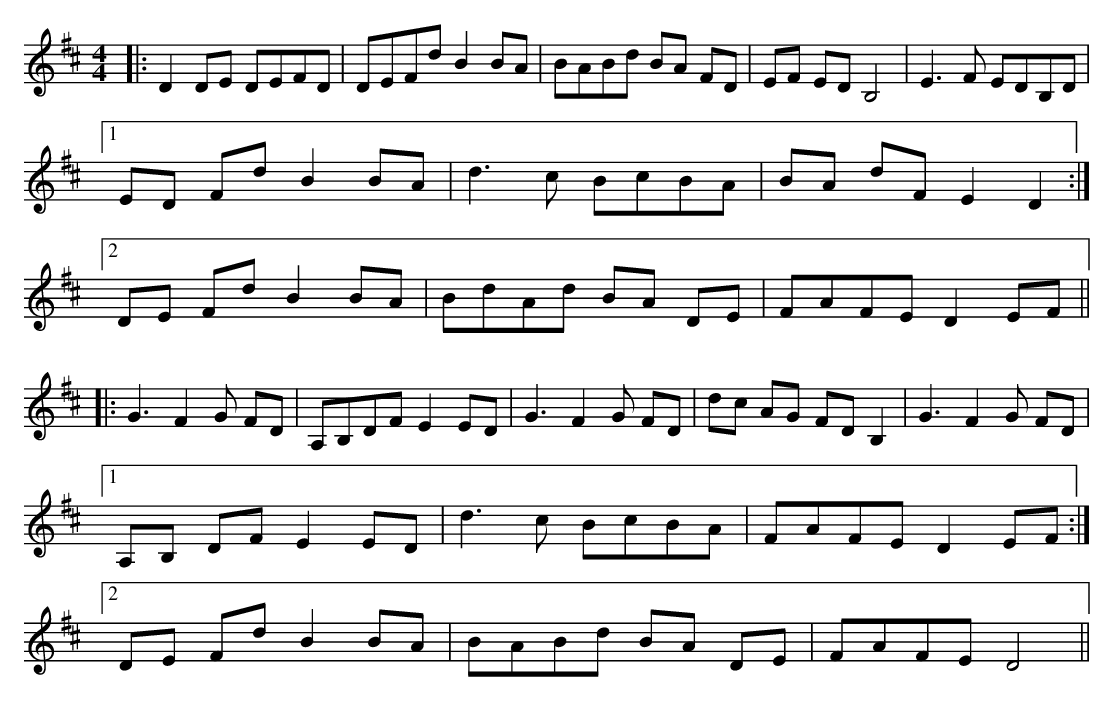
X:1
M:4/4
K:D
|:D2 DE DEFD|DEFd B2 BA|BABd BA FD|EF ED B,4|E3 F EDB,D|
[1 ED Fd B2 BA|d3c BcBA|BA dF E2 D2:|
[2DE Fd B2 BA|BdAd BA DE|FAFE D2 EF||
|:G3 F2 G FD|A,B,DF E2 ED|G3 F2 G FD|dc AG FD B,2|G3 F2 G FD|
[1 A,B, DF E2 ED|d3c BcBA|FAFE D2 EF:|
[2DE Fd B2 BA|BABd BA DE|FAFE D4||
